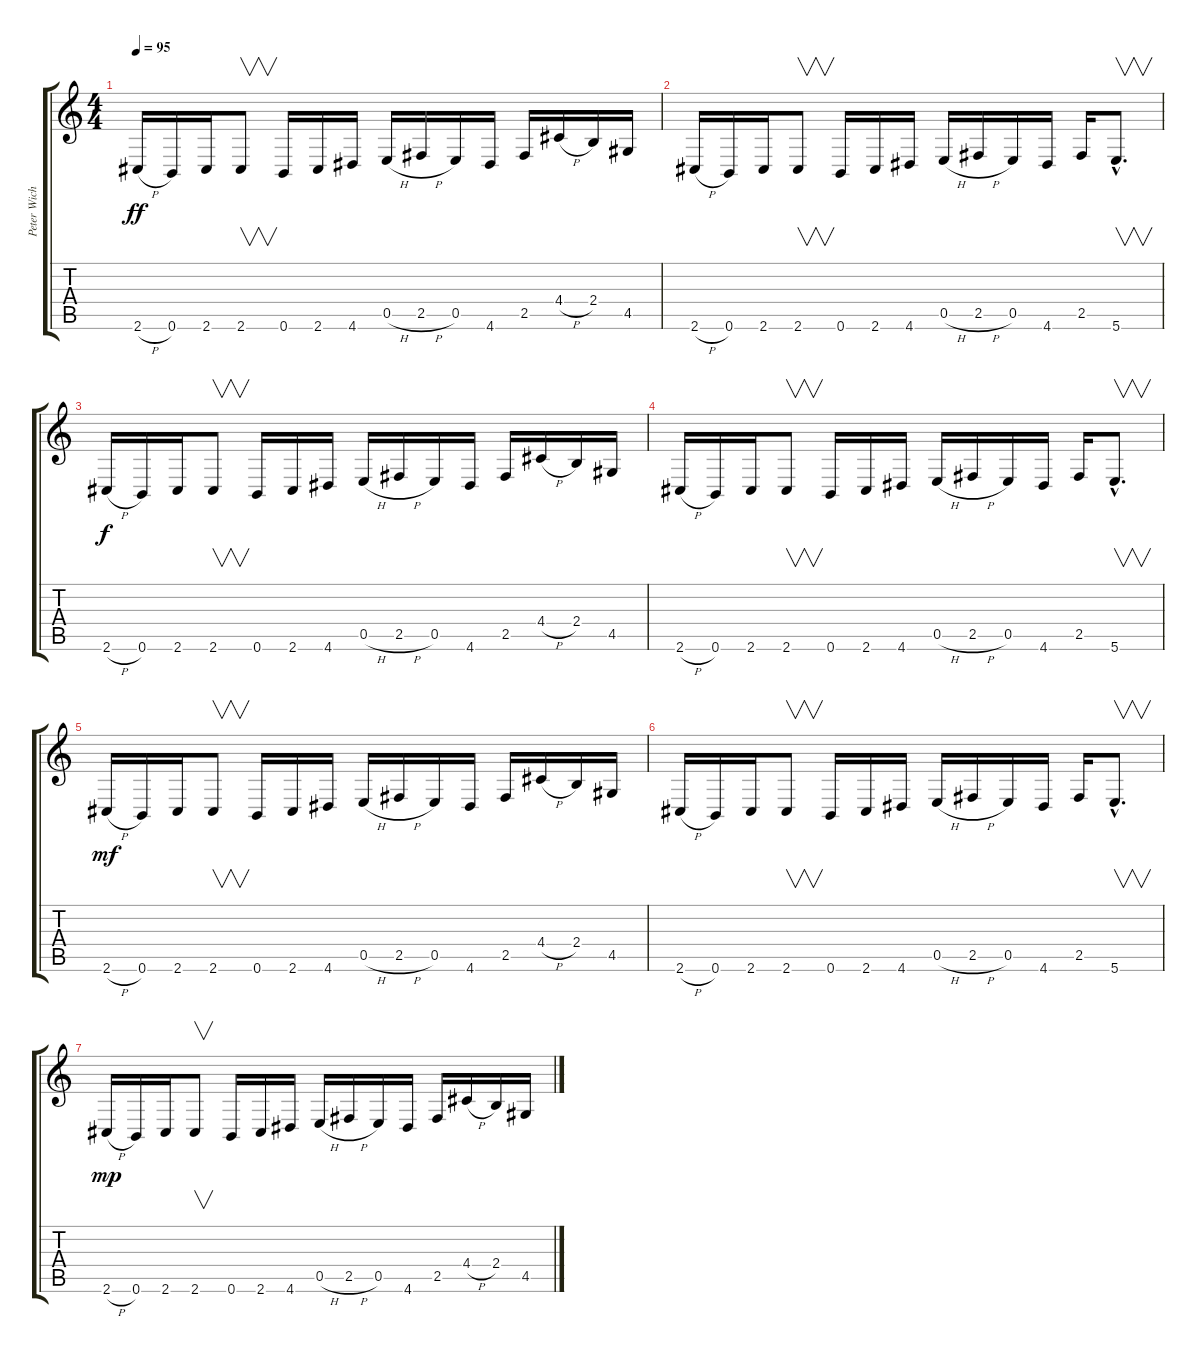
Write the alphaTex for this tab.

\track ("Peter Wichers" "Peter Wich") {instrument distortionguitar}
\staff {score tabs}
\tuning (B3 Gb3 D3 A2 E2 B1) {hide}
\ts (4 4)
\tempo 95
\clef g2
\ks c
2.6{h}.16{dy ff} 0.6.16 2.6.16 2.6.8{v} 0.6.16 2.6.16 4.6.16 0.5{h}.16 2.5{h}.16 0.5.16 4.6.16 2.5.16 4.4{h}.16 2.4.16 4.5.16 |
2.6{h}.16 0.6.16 2.6.16 2.6.8{v} 0.6.16 2.6.16 4.6.16 0.5{h}.16 2.5{h}.16 0.5.16 4.6.16 2.5.16 5.6{hac}.8{v d} |
2.6{h}.16{dy f} 0.6.16 2.6.16 2.6.8{v} 0.6.16 2.6.16 4.6.16 0.5{h}.16 2.5{h}.16 0.5.16 4.6.16 2.5.16 4.4{h}.16 2.4.16 4.5.16 |
2.6{h}.16 0.6.16 2.6.16 2.6.8{v} 0.6.16 2.6.16 4.6.16 0.5{h}.16 2.5{h}.16 0.5.16 4.6.16 2.5.16 5.6{hac}.8{v d} |
2.6{h}.16{dy mf} 0.6.16 2.6.16 2.6.8{v} 0.6.16 2.6.16 4.6.16 0.5{h}.16 2.5{h}.16 0.5.16 4.6.16 2.5.16 4.4{h}.16 2.4.16 4.5.16 |
2.6{h}.16 0.6.16 2.6.16 2.6.8{v} 0.6.16 2.6.16 4.6.16 0.5{h}.16 2.5{h}.16 0.5.16 4.6.16 2.5.16 5.6{hac}.8{v d} |
2.6{h}.16{dy mp} 0.6.16 2.6.16 2.6.8{v} 0.6.16 2.6.16 4.6.16 0.5{h}.16 2.5{h}.16 0.5.16 4.6.16 2.5.16 4.4{h}.16 2.4.16 4.5.16
